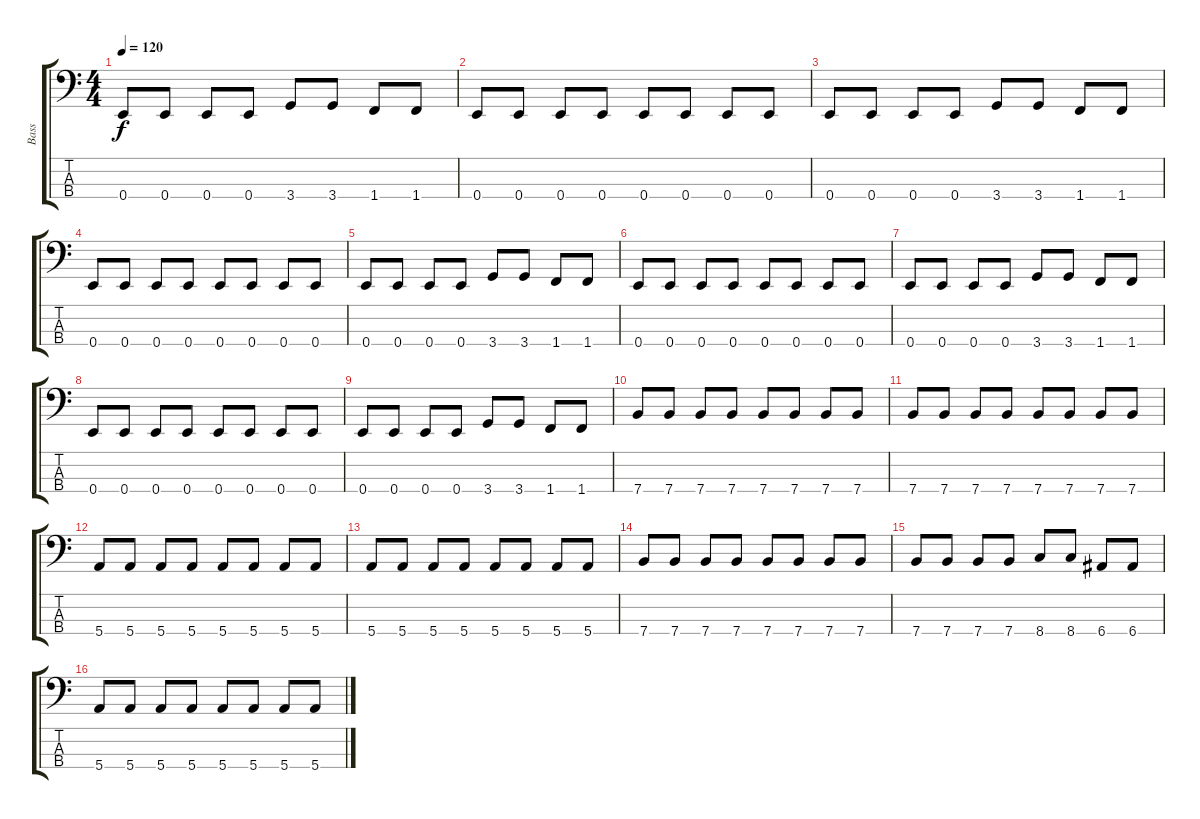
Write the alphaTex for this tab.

\track ("Bass" "Bass") {instrument electricbassfinger}
\staff {score tabs}
\tuning (G2 D2 A1 E1) {hide}
\ts (4 4)
\tempo 120
\clef f4
\ks c
0.4.8{dy f} 0.4.8 0.4.8 0.4.8 3.4.8 3.4.8 1.4.8 1.4.8 |
0.4.8 0.4.8 0.4.8 0.4.8 0.4.8 0.4.8 0.4.8 0.4.8 |
0.4.8 0.4.8 0.4.8 0.4.8 3.4.8 3.4.8 1.4.8 1.4.8 |
0.4.8 0.4.8 0.4.8 0.4.8 0.4.8 0.4.8 0.4.8 0.4.8 |
0.4.8 0.4.8 0.4.8 0.4.8 3.4.8 3.4.8 1.4.8 1.4.8 |
0.4.8 0.4.8 0.4.8 0.4.8 0.4.8 0.4.8 0.4.8 0.4.8 |
0.4.8 0.4.8 0.4.8 0.4.8 3.4.8 3.4.8 1.4.8 1.4.8 |
0.4.8 0.4.8 0.4.8 0.4.8 0.4.8 0.4.8 0.4.8 0.4.8 |
0.4.8 0.4.8 0.4.8 0.4.8 3.4.8 3.4.8 1.4.8 1.4.8 |
7.4.8 7.4.8 7.4.8 7.4.8 7.4.8 7.4.8 7.4.8 7.4.8 |
7.4.8 7.4.8 7.4.8 7.4.8 7.4.8 7.4.8 7.4.8 7.4.8 |
5.4.8 5.4.8 5.4.8 5.4.8 5.4.8 5.4.8 5.4.8 5.4.8 |
5.4.8 5.4.8 5.4.8 5.4.8 5.4.8 5.4.8 5.4.8 5.4.8 |
7.4.8 7.4.8 7.4.8 7.4.8 7.4.8 7.4.8 7.4.8 7.4.8 |
7.4.8 7.4.8 7.4.8 7.4.8 8.4.8 8.4.8 6.4.8 6.4.8 |
5.4.8 5.4.8 5.4.8 5.4.8 5.4.8 5.4.8 5.4.8 5.4.8
